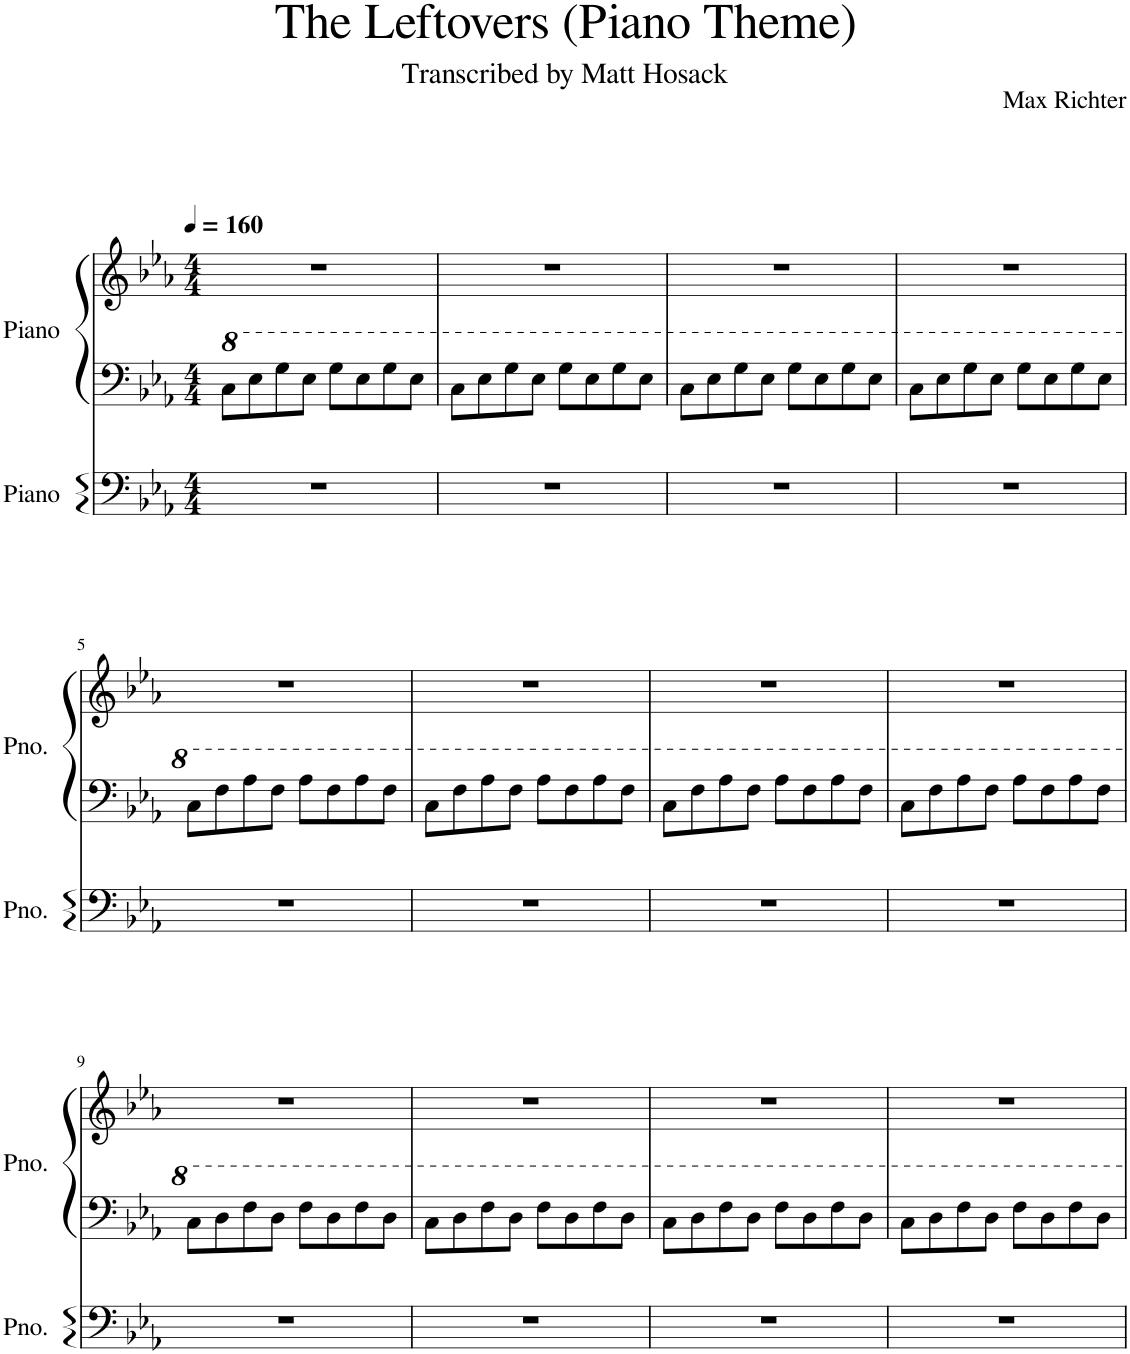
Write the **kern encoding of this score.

**kern	**kern	**kern
*part2	*part1	*part1
*staff3	*staff2	*staff1
*I"Piano	*I"Piano	*
*I'Pno.	*I'Pno.	*
*clefF4	*clefF4	*clefG2
*k[b-e-a-]	*k[b-e-a-]	*k[b-e-a-]
*M4/4	*M4/4	*M4/4
*MM160	*MM160	*MM160
=1	=1	=1
1r	8c\L	1r
.	8e-\	.
.	8g\	.
.	8e-\J	.
.	8g\L	.
.	8e-\	.
.	8g\	.
.	8e-\J	.
=2	=2	=2
1r	8c\L	1r
.	8e-\	.
.	8g\	.
.	8e-\J	.
.	8g\L	.
.	8e-\	.
.	8g\	.
.	8e-\J	.
=3	=3	=3
1r	8c\L	1r
.	8e-\	.
.	8g\	.
.	8e-\J	.
.	8g\L	.
.	8e-\	.
.	8g\	.
.	8e-\J	.
=4	=4	=4
1r	8c\L	1r
.	8e-\	.
.	8g\	.
.	8e-\J	.
.	8g\L	.
.	8e-\	.
.	8g\	.
.	8e-\J	.
!!LO:LB:g=z
=5	=5	=5
1r	8c\L	1r
.	8f\	.
.	8a-\	.
.	8f\J	.
.	8a-\L	.
.	8f\	.
.	8a-\	.
.	8f\J	.
=6	=6	=6
1r	8c\L	1r
.	8f\	.
.	8a-\	.
.	8f\J	.
.	8a-\L	.
.	8f\	.
.	8a-\	.
.	8f\J	.
=7	=7	=7
1r	8c\L	1r
.	8f\	.
.	8a-\	.
.	8f\J	.
.	8a-\L	.
.	8f\	.
.	8a-\	.
.	8f\J	.
=8	=8	=8
1r	8c\L	1r
.	8f\	.
.	8a-\	.
.	8f\J	.
.	8a-\L	.
.	8f\	.
.	8a-\	.
.	8f\J	.
!!LO:LB:g=z
=9	=9	=9
1r	8c\L	1r
.	8d\	.
.	8f\	.
.	8d\J	.
.	8f\L	.
.	8d\	.
.	8f\	.
.	8d\J	.
=10	=10	=10
1r	8c\L	1r
.	8d\	.
.	8f\	.
.	8d\J	.
.	8f\L	.
.	8d\	.
.	8f\	.
.	8d\J	.
=11	=11	=11
1r	8c\L	1r
.	8d\	.
.	8f\	.
.	8d\J	.
.	8f\L	.
.	8d\	.
.	8f\	.
.	8d\J	.
=12	=12	=12
1r	8c\L	1r
.	8d\	.
.	8f\	.
.	8d\J	.
.	8f\L	.
.	8d\	.
.	8f\	.
.	8d\J	.
=	=	=
*-	*-	*-
